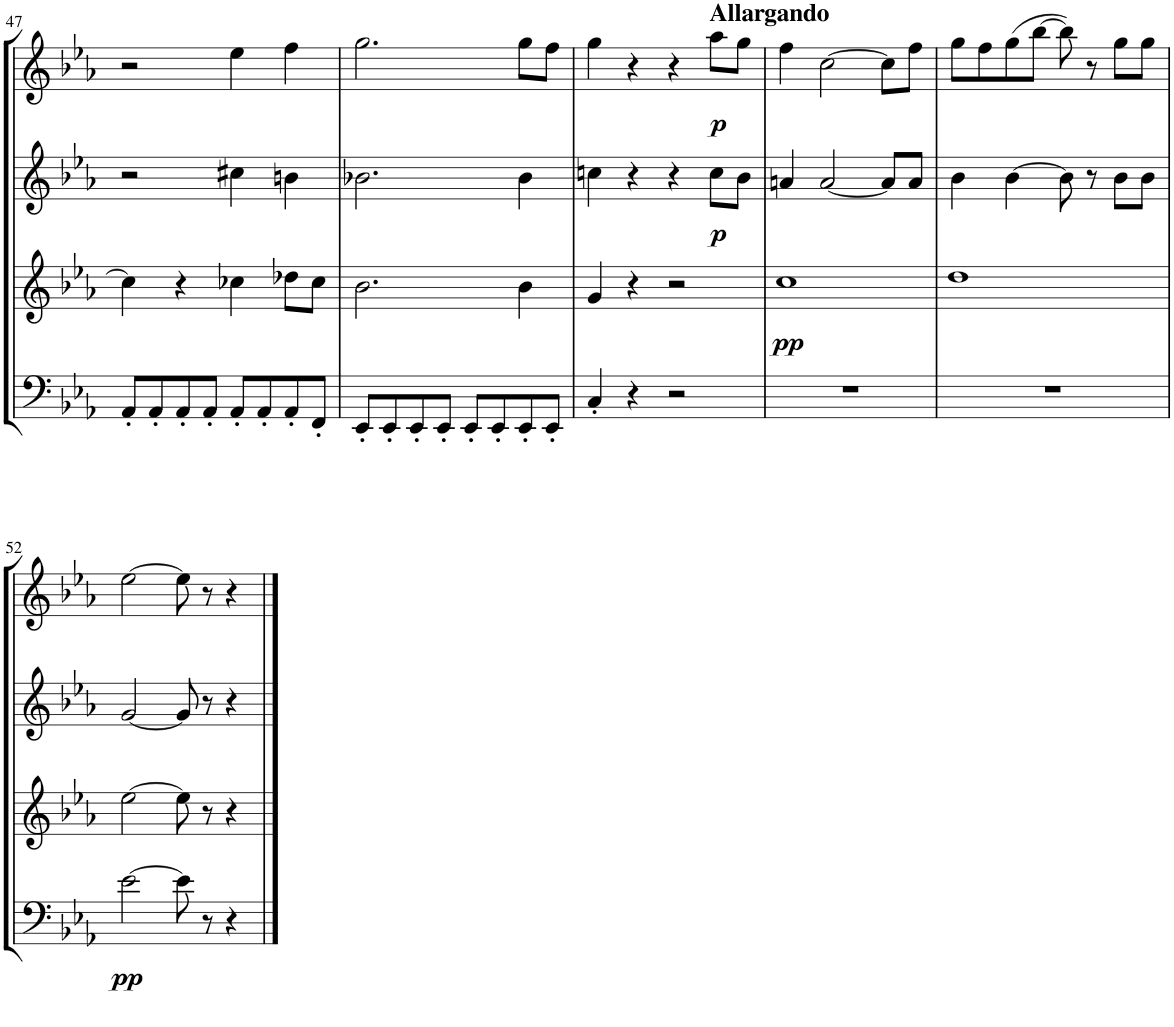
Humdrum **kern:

**kern	**dynam	**kern	**dynam	**kern	**dynam	**kern	**dynam
*part4	*part4	*part3	*part3	*part2	*part2	*part1	*part1
*staff4	*staff4	*staff3	*staff3	*staff2	*staff2	*staff1	*staff1
*I"Bassoon	*	*I"Bb Clarinet	*	*I"Oboe	*	*I"Flute	*
*I'Bsn	*	*I'Cl	*	*I'Ob	*	*I'Fl	*
!!LO:PB:g=z
*clefF4	*	*clefG2	*	*clefG2	*	*clefG2	*
*	*	*ITrd1c2	*	*	*	*	*
*k[b-e-a-]	*	*k[b-e-a-]	*	*k[b-e-a-]	*	*k[b-e-a-]	*
*M4/4	*	*M4/4	*	*M4/4	*	*M4/4	*
=47	=47	=47	=47	=47	=47	=47	=47
8AA-'/L	.	4cc-\]	.	2r	.	2r	.
8AA-'/	.	.	.	.	.	.	.
8AA-'/	.	4r	.	.	.	.	.
8AA-'/J	.	.	.	.	.	.	.
8AA-'/L	.	4cc-X\	.	4cc#X\	.	4ee-\	.
8AA-'/	.	.	.	.	.	.	.
8AA-'/	.	8dd-X\L	.	4bn\	.	4ff\	.
8FF'/J	.	8cc-\J	.	.	.	.	.
=48	=48	=48	=48	=48	=48	=48	=48
8EE-'/L	.	2.b-\	.	2.b-X\	.	2.gg\	.
8EE-'/	.	.	.	.	.	.	.
8EE-'/	.	.	.	.	.	.	.
8EE-'/J	.	.	.	.	.	.	.
8EE-'/L	.	.	.	.	.	.	.
8EE-'/	.	.	.	.	.	.	.
8EE-'/	.	4b-\	.	4b-\	.	8gg\L	.
8EE-'/J	.	.	.	.	.	8ff\J	.
=49	=49	=49	=49	=49	=49	=49	=49
4C'/	.	4g/	.	4ccn\	.	4gg\	.
4r	.	4r	.	4r	.	4r	.
2r	.	2r	.	4r	.	4r	.
!	!	!	!	!	!	!LO:TX:a:B:t=Allargando	!
!	!	!	!	!	!LO:DY:b	!	!LO:DY:b
.	.	.	.	8cc\L	p	8aa-\L	p
.	.	.	.	8b-\J	.	8gg\J	.
=50	=50	=50	=50	=50	=50	=50	=50
!	!	!	!LO:DY:b	!	!	!	!
1r	.	1cc	pp	4an/	.	4ff\	.
.	.	.	.	[2a/	.	[2cc\	.
.	.	.	.	8a/L]	.	8cc\L]	.
.	.	.	.	8a/J	.	8ff\J	.
=51	=51	=51	=51	=51	=51	=51	=51
1r	.	1dd	.	4b-\	.	8gg\L	.
.	.	.	.	.	.	8ff\	.
.	.	.	.	[4b-\	.	(8gg\	.
.	.	.	.	.	.	[8bb-\J	.
.	.	.	.	8b-\]	.	8bb-\])	.
.	.	.	.	8r	.	8r	.
.	.	.	.	8b-\L	.	8gg\L	.
.	.	.	.	8b-\J	.	8gg\J	.
!!LO:LB:g=z
=52	=52	=52	=52	=52	=52	=52	=52
!	!LO:DY:b	!	!	!	!	!	!
[2e-\	pp	[2ee-\	.	[2g/	.	[2ee-\	.
8e-\]	.	8ee-\]	.	8g/]	.	8ee-\]	.
8r	.	8r	.	8r	.	8r	.
4r	.	4r	.	4r	.	4r	.
==	==	==	==	==	==	==	==
*-	*-	*-	*-	*-	*-	*-	*-
